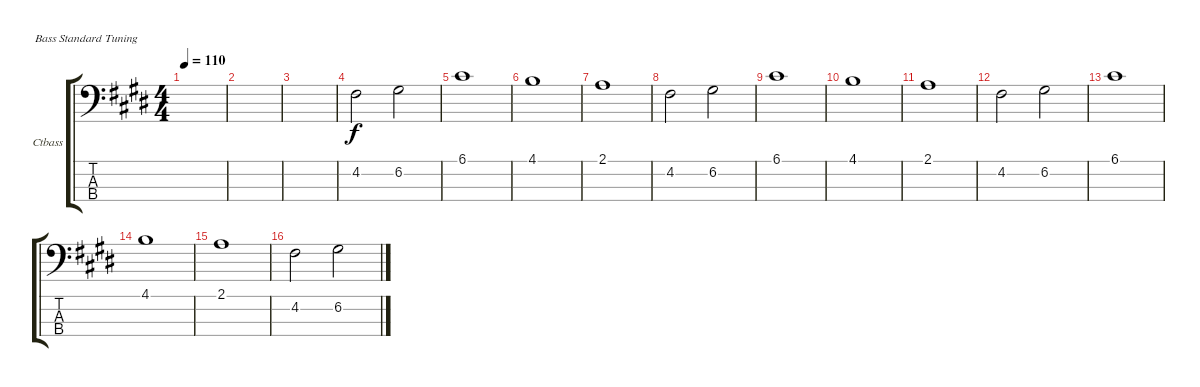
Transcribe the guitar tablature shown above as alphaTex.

\defaultSystemsLayout 4
\bracketExtendMode groupsimilarinstruments
\firstSystemTrackNameOrientation horizontal
\otherSystemsTrackNameOrientation horizontal
\track ("Contrabass" "Ctbass") {instrument contrabass}
\staff {score tabs}
\tuning (G2 D2 A1 E1)
\ts (4 4)
\tempo 110
\clef f4
\scale
0.485477
\ks c#minor
|
\scale
0.257261 |
\scale
0.257261 |
4.2.2 6.2.2 |
6.1.1 |
4.1.1 |
2.1.1 |
4.2.2 6.2.2 |
6.1.1 |
4.1.1 |
2.1.1 |
4.2.2 6.2.2 |
6.1.1 |
4.1.1 |
2.1.1 |
4.2.2 6.2.2
